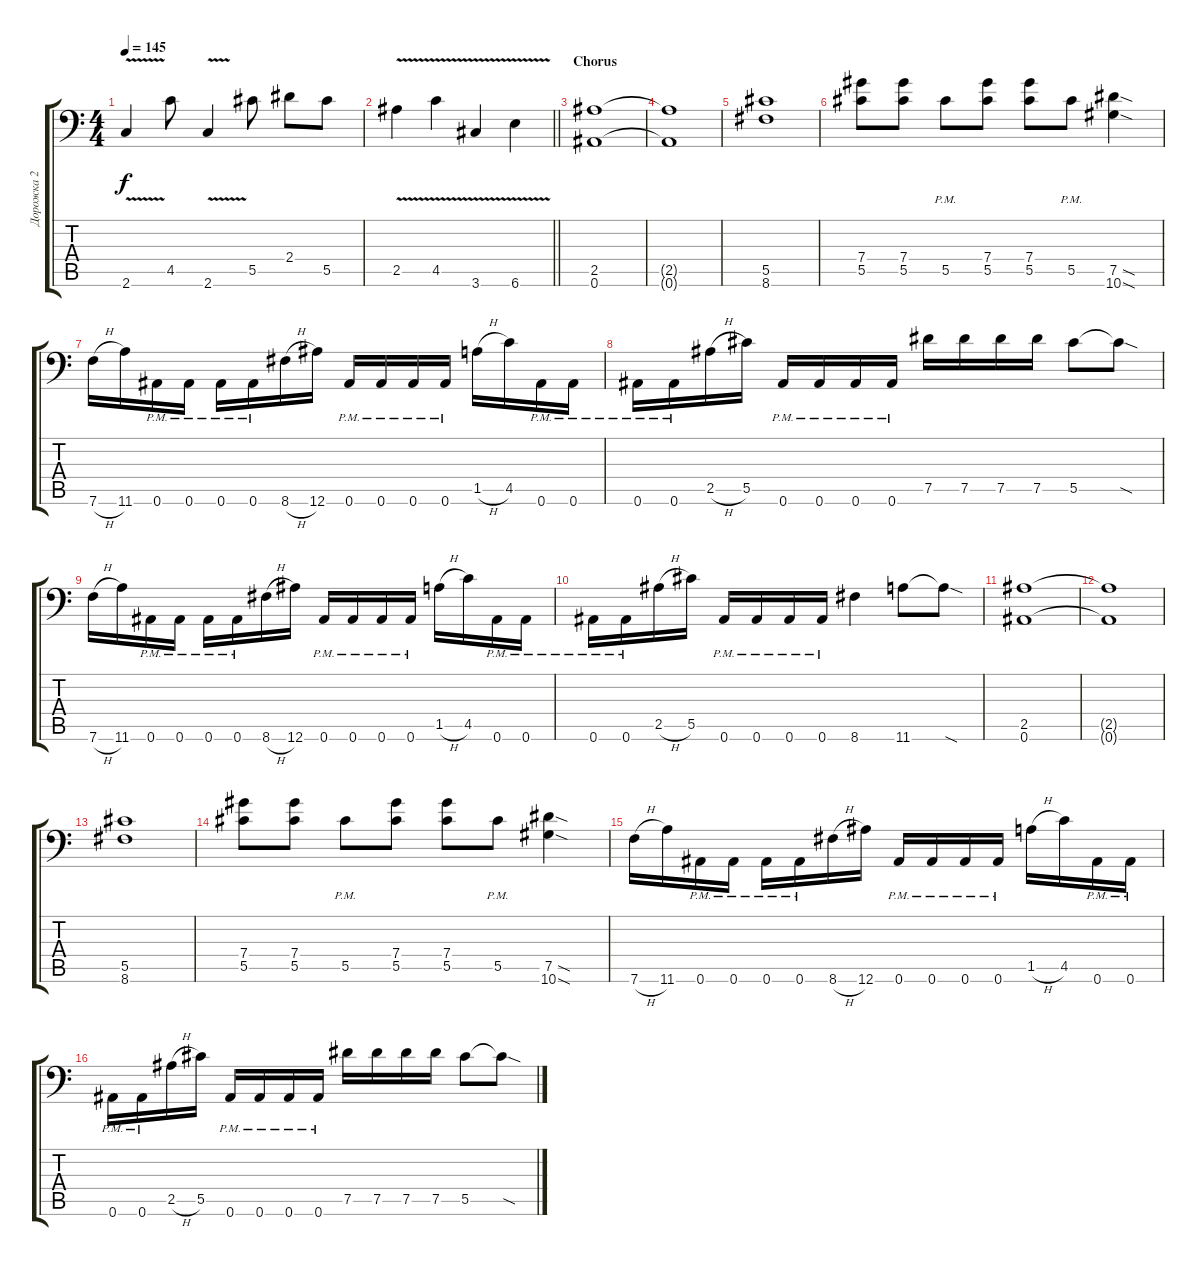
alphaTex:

\track ("Дорожка 2" "Дорожка 2") {instrument distortionguitar}
\staff {score tabs}
\tuning (Eb4 Bb3 Gb3 Db3 Ab2 Bb1) {hide}
\ts (4 4)
\tempo 145
\clef f4
\ks c
2.6{v}.4{dy f} 4.5.8 2.6{v}.4 5.5.8 2.4.8 5.5.8 |
\barLineRight lightlight
2.5{v}.4 4.5{v}.4 3.6{v}.4 6.6{v}.4 |
\section ("" "Chorus")
(2.5 0.6).1 |
(2.5{t} 0.6{t}).1 |
(5.5 8.6).1 |
(7.4 5.5).8 (7.4 5.5).8 5.5{pm}.8 (7.4 5.5).8 (7.4 5.5).8 5.5{pm}.8 (7.5{sod} 10.6{sod}).4 |
7.6{h}.16 11.6.16 0.6{pm}.16 0.6{pm}.16 0.6{pm}.16 0.6{pm}.16 8.6{h}.16 12.6.16 0.6{pm}.16 0.6{pm}.16 0.6{pm}.16 0.6{pm}.16 1.5{h}.16 4.5.16 0.6{pm}.16 0.6{pm}.16 |
0.6{pm}.16 0.6{pm}.16 2.5{h}.16 5.5.16 0.6{pm}.16 0.6{pm}.16 0.6{pm}.16 0.6{pm}.16 7.5.16 7.5.16 7.5.16 7.5.16 5.5.8 5.5{sod t}.8 |
7.6{h}.16 11.6.16 0.6{pm}.16 0.6{pm}.16 0.6{pm}.16 0.6{pm}.16 8.6{h}.16 12.6.16 0.6{pm}.16 0.6{pm}.16 0.6{pm}.16 0.6{pm}.16 1.5{h}.16 4.5.16 0.6{pm}.16 0.6{pm}.16 |
0.6{pm}.16 0.6{pm}.16 2.5{h}.16 5.5.16 0.6{pm}.16 0.6{pm}.16 0.6{pm}.16 0.6{pm}.16 8.6.4 11.6.8 11.6{sod t}.8 |
(2.5 0.6).1 |
(2.5{t} 0.6{t}).1 |
(5.5 8.6).1 |
(7.4 5.5).8 (7.4 5.5).8 5.5{pm}.8 (7.4 5.5).8 (7.4 5.5).8 5.5{pm}.8 (7.5{sod} 10.6{sod}).4 |
7.6{h}.16 11.6.16 0.6{pm}.16 0.6{pm}.16 0.6{pm}.16 0.6{pm}.16 8.6{h}.16 12.6.16 0.6{pm}.16 0.6{pm}.16 0.6{pm}.16 0.6{pm}.16 1.5{h}.16 4.5.16 0.6{pm}.16 0.6{pm}.16 |
0.6{pm}.16 0.6{pm}.16 2.5{h}.16 5.5.16 0.6{pm}.16 0.6{pm}.16 0.6{pm}.16 0.6{pm}.16 7.5.16 7.5.16 7.5.16 7.5.16 5.5.8 5.5{sod t}.8
